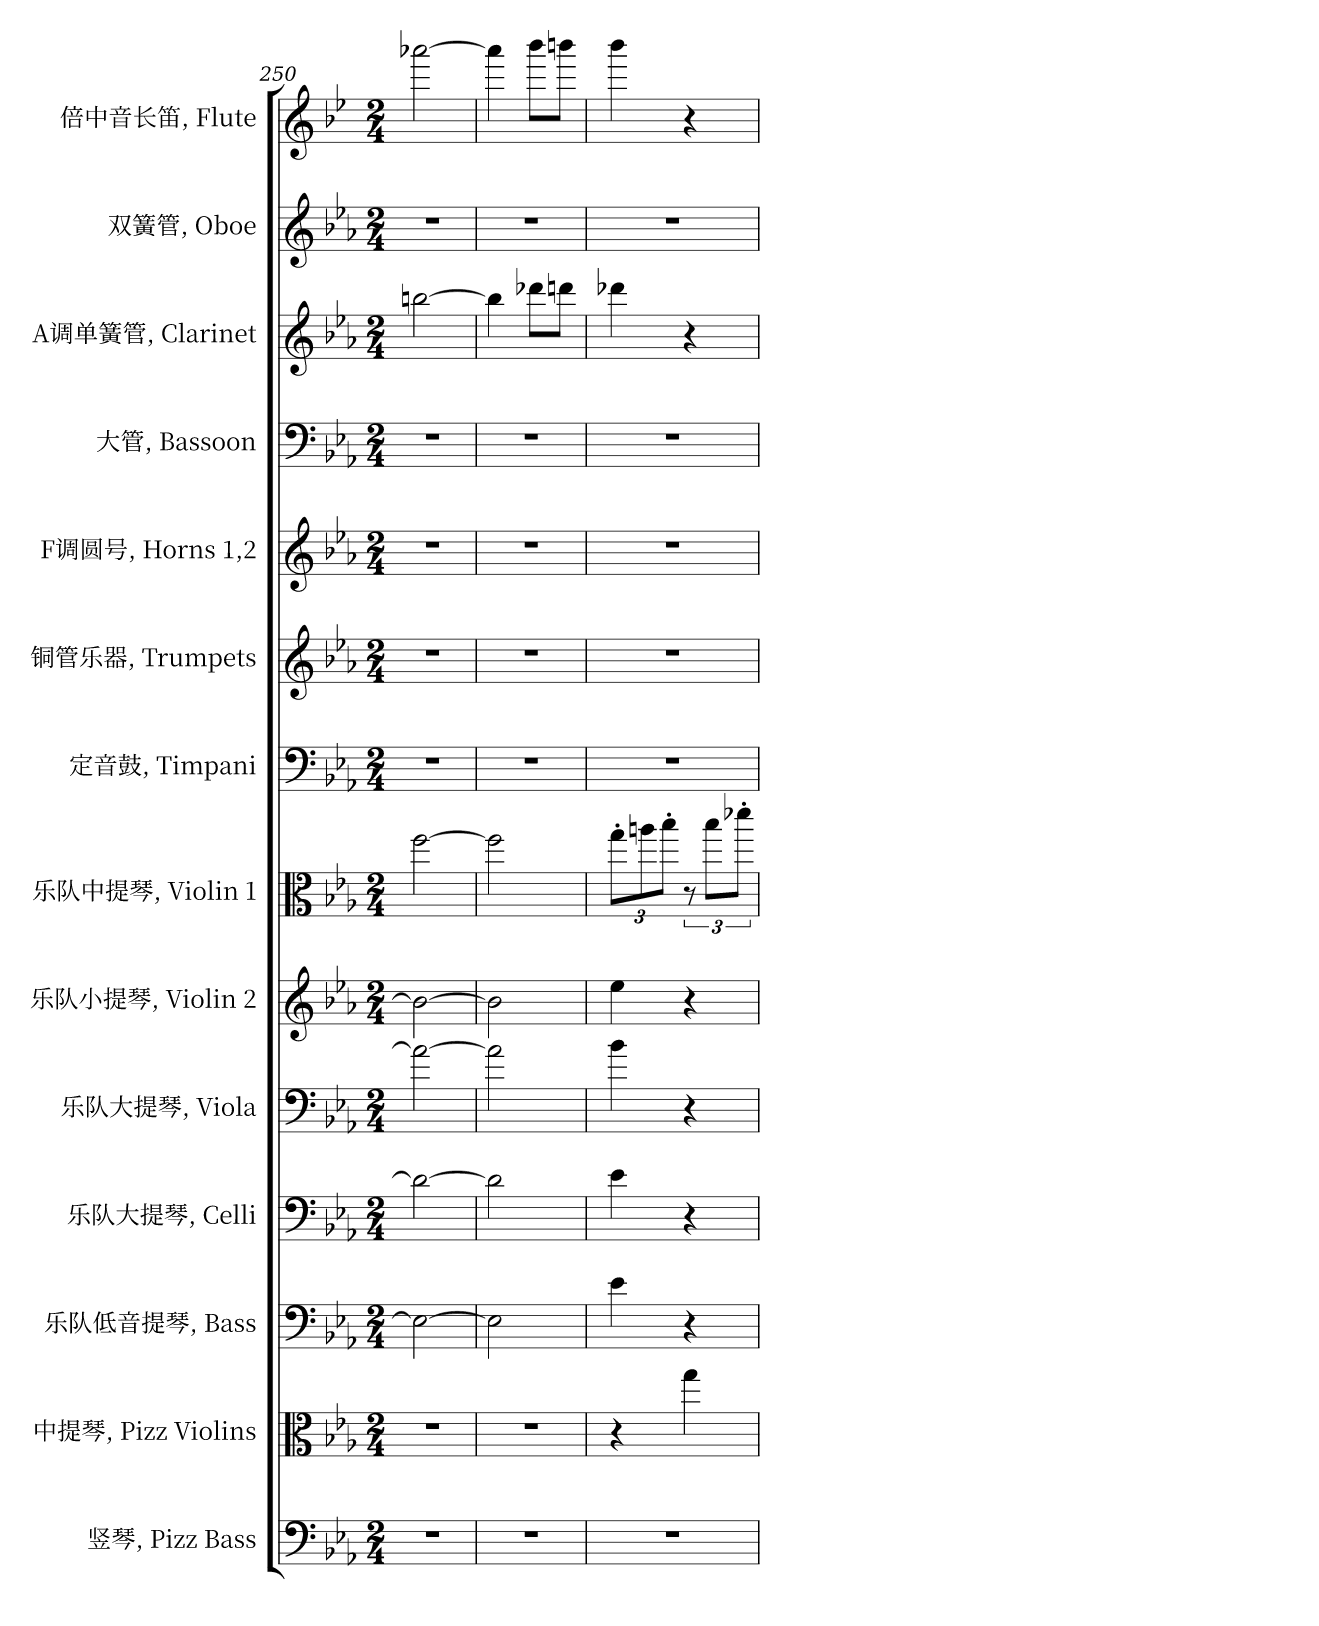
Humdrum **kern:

**kern	**kern	**kern	**kern	**kern	**kern	**kern	**kern	**kern	**kern	**kern	**kern	**kern	**kern
*part14	*part13	*part12	*part11	*part10	*part9	*part8	*part7	*part6	*part5	*part4	*part3	*part2	*part1
*staff14	*staff13	*staff12	*staff11	*staff10	*staff9	*staff8	*staff7	*staff6	*staff5	*staff4	*staff3	*staff2	*staff1
*I"竖琴, Pizz Bass	*I"中提琴, Pizz Violins	*I"乐队低音提琴, Bass	*I"乐队大提琴, Celli	*I"乐队大提琴, Viola	*I"乐队小提琴, Violin 2	*I"乐队中提琴, Violin 1	*I"定音鼓, Timpani	*I"铜管乐器, Trumpets	*I"F调圆号, Horns 1,2	*I"大管, Bassoon	*I"A调单簧管, Clarinet	*I"双簧管, Oboe	*I"倍中音长笛, Flute
*	*	*	*	*	*	*	*I'Timp.	*	*I'F Hn.	*I'Bsn.	*I'A Cl.	*I'Ob.	*
*clefF4	*clefC3	*clefF4	*clefF4	*clefF4	*clefG2	*clefC3	*clefF4	*clefG2	*clefG2	*clefF4	*clefG2	*clefG2	*clefG2
*	*	*ITrd7c12	*	*	*	*	*	*	*ITrd4c7	*	*ITrd2c3	*	*ITrd10c17
*k[b-e-a-]	*k[b-e-a-]	*k[b-e-a-]	*k[b-e-a-]	*k[b-e-a-]	*k[b-e-a-]	*k[b-e-a-]	*k[b-e-a-]	*k[b-e-a-]	*k[b-e-a-d-]	*k[b-e-a-]	*k[]	*k[b-e-a-]	*k[b-e-]
*M2/4	*M2/4	*M2/4	*M2/4	*M2/4	*M2/4	*M2/4	*M2/4	*M2/4	*M2/4	*M2/4	*M2/4	*M2/4	*M2/4
=250	=250	=250	=250	=250	=250	=250	=250	=250	=250	=250	=250	=250	=250
2r	2r	2EE-\_	2d\_	2a-\_	2b\_	[2ff\	2r	2r	2r	2r	[2gg#X\	2r	[2aa-X\
=251	=251	=251	=251	=251	=251	=251	=251	=251	=251	=251	=251	=251	=251
2r	2r	2EE-\]	2d\]	2a-\]	2b\]	2ff\]	2r	2r	2r	2r	4gg#\]	2r	4aa-\]
.	.	.	.	.	.	.	.	.	.	.	8bb-X\L	.	8bb-\L
.	.	.	.	.	.	.	.	.	.	.	8bbn\J	.	8bbn\J
=252	=252	=252	=252	=252	=252	=252	=252	=252	=252	=252	=252	=252	=252
*	*	*	*	*	*	*Xbrackettup	*	*	*	*	*	*	*
2r	4r	4E-\	4e-\	4b-\	4ee-\	12gg'\L	2r	2r	2r	2r	4bb-X\	2r	4bb-\
.	.	.	.	.	.	12aan\	.	.	.	.	.	.	.
.	.	.	.	.	.	12bb-'\J	.	.	.	.	.	.	.
*	*	*	*	*	*	*brackettup	*	*	*	*	*	*	*
.	4gg\	4r	4r	4r	4r	12r	.	.	.	.	4r	.	4r
.	.	.	.	.	.	12bb-\L	.	.	.	.	.	.	.
.	.	.	.	.	.	12ddd-X'\J	.	.	.	.	.	.	.
=	=	=	=	=	=	=	=	=	=	=	=	=	=
*-	*-	*-	*-	*-	*-	*-	*-	*-	*-	*-	*-	*-	*-
